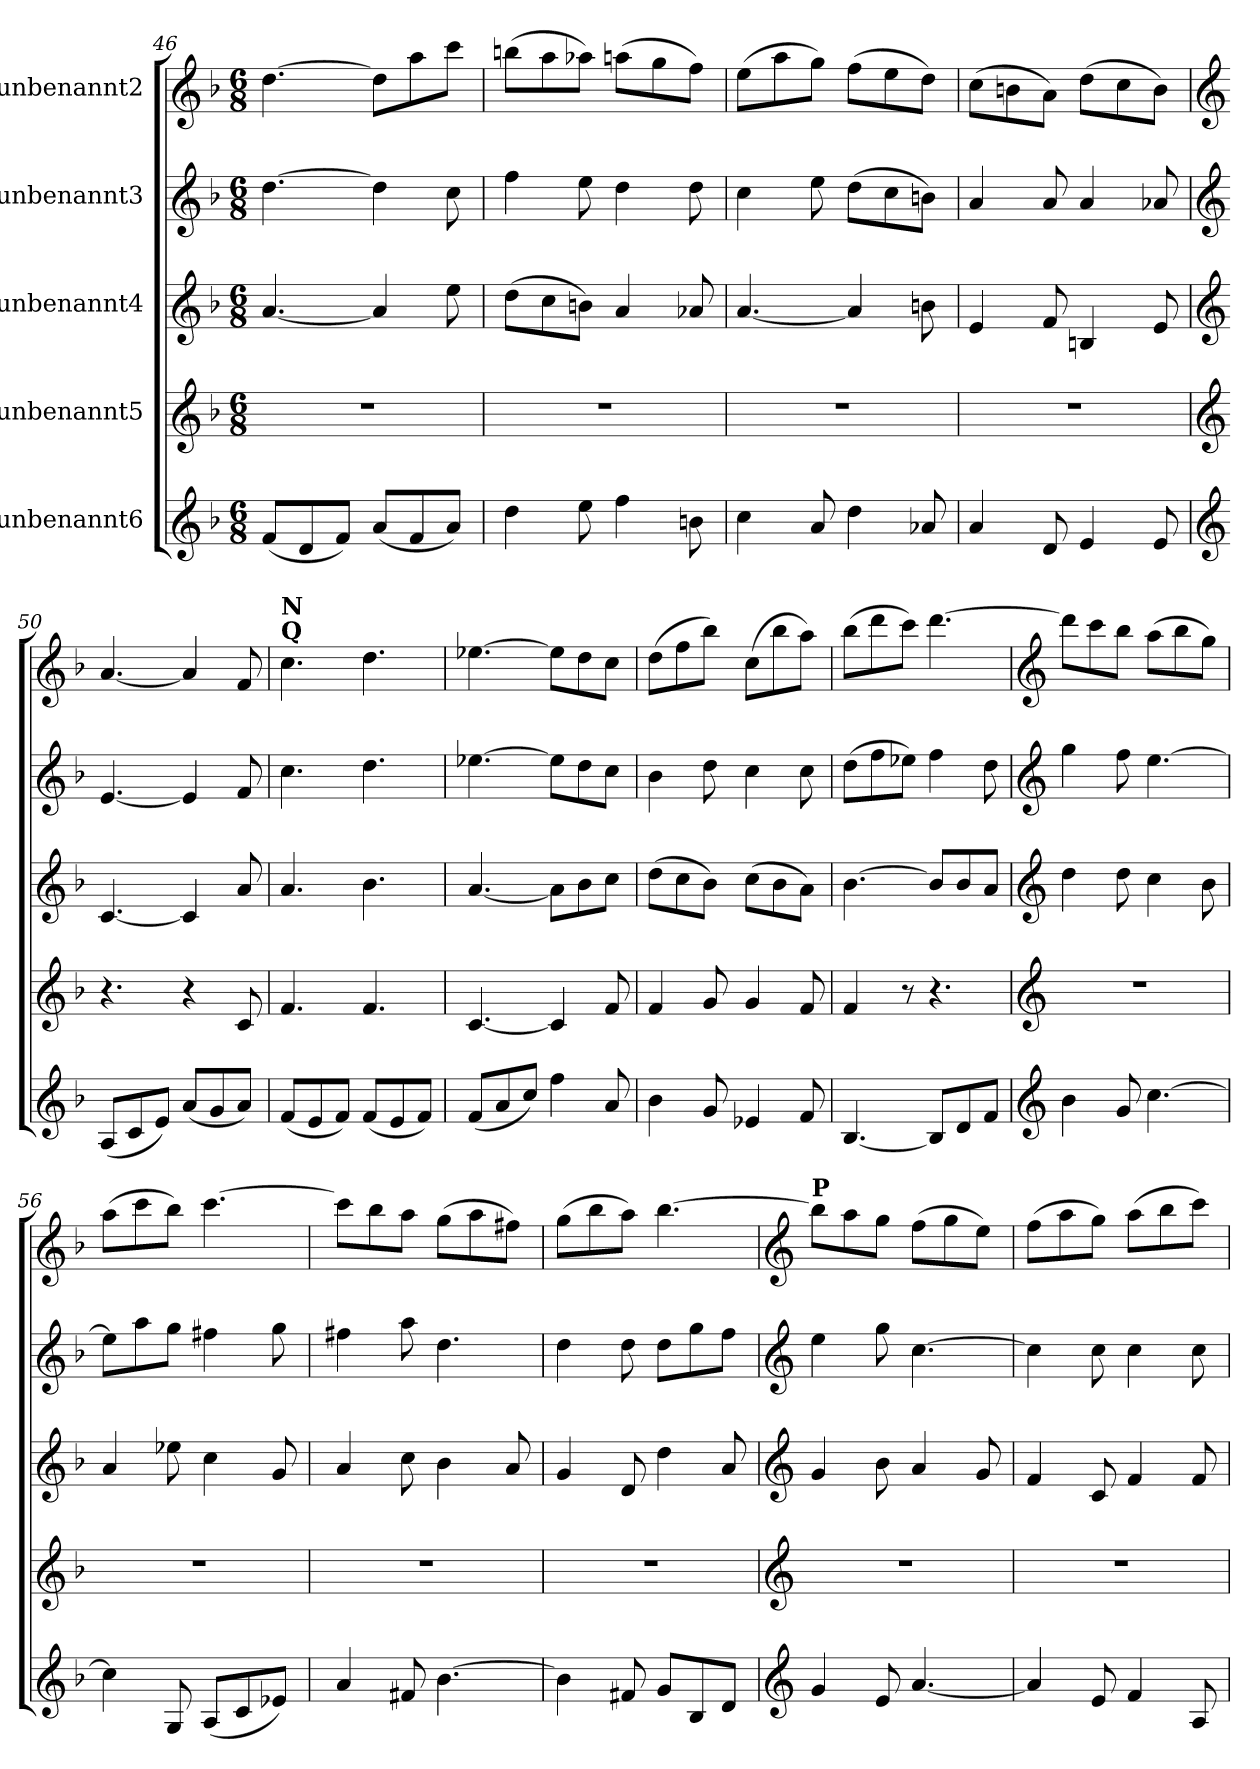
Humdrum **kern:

**kern	**kern	**kern	**kern	**kern
*part5	*part4	*part3	*part2	*part1
*staff5	*staff4	*staff3	*staff2	*staff1
*I"unbenannt6	*I"unbenannt5	*I"unbenannt4	*I"unbenannt3	*I"unbenannt2
*clefG2	*clefG2	*clefG2	*clefG2	*clefG2
*k[b-]	*k[b-]	*k[b-]	*k[b-]	*k[b-]
*M6/8	*M6/8	*M6/8	*M6/8	*M6/8
=46	=46	=46	=46	=46
(8f/L	2.r	[4.a/	[4.dd\	[4.dd\
8d/	.	.	.	.
8f/J)	.	.	.	.
(8a/L	.	4a/]	4dd\]	8dd\L]
8f/	.	.	.	8aa\
8a/J)	.	8ee\	8cc\	8ccc\J
=47	=47	=47	=47	=47
4dd\	2.r	(8dd\L	4ff\	(8bbn\L
.	.	8cc\	.	8aa\
8ee\	.	8bn\J)	8ee\	8aa-X\J)
4ff\	.	4a/	4dd\	(8aan\L
.	.	.	.	8gg\
8bn\	.	8a-X/	8dd\	8ff\J)
=48	=48	=48	=48	=48
4cc\	2.r	[4.a/	4cc\	(8ee\L
.	.	.	.	8aa\
8a/	.	.	8ee\	8gg\J)
4dd\	.	4a/]	(8dd\L	(8ff\L
.	.	.	8cc\	8ee\
8a-X/	.	8bn\	8bn\J)	8dd\J)
=49	=49	=49	=49	=49
4a/	2.r	4e/	4a/	(8cc\L
.	.	.	.	8bn\
8d/	.	8f/	8a/	8a\J)
4e/	.	4Bn/	4a/	(8dd\L
.	.	.	.	8cc\
8e/	.	8e/	8a-X/	8b\J)
!!LO:PB:g=z
=50	=50	=50	=50	=50
*clefG2	*clefG2	*clefG2	*clefG2	*clefG2
(8A/L	4.r	[4.c/	[4.e/	[4.a/
8c/	.	.	.	.
8e/J)	.	.	.	.
(8a/L	4r	4c/]	4e/]	4a/]
8g/	.	.	.	.
8a/J)	8c/	8a/	8f/	8f/
=51	=51	=51	=51	=51
!	!	!	!	!LO:TX:a:B:t=Q
!	!	!	!	!LO:TX:a:B:t=N
(8f/L	4.f/	4.a/	4.cc\	4.cc\
8e/	.	.	.	.
8f/J)	.	.	.	.
(8f/L	4.f/	4.b-\	4.dd\	4.dd\
8e/	.	.	.	.
8f/J)	.	.	.	.
=52	=52	=52	=52	=52
(8f/L	[4.c/	[4.a/	[4.ee-X\	[4.ee-X\
8a/	.	.	.	.
8cc/J)	.	.	.	.
4ff\	4c/]	8a\L]	8ee-\L]	8ee-\L]
.	.	8b-\	8dd\	8dd\
8a/	8f/	8cc\J	8cc\J	8cc\J
=53	=53	=53	=53	=53
4b-\	4f/	(8dd\L	4b-\	(8dd\L
.	.	8cc\	.	8ff\
8g/	8g/	8b-\J)	8dd\	8bb-\J)
4e-X/	4g/	(8cc\L	4cc\	(8cc\L
.	.	8b-\	.	8bb-\
8f/	8f/	8a\J)	8cc\	8aa\J)
=54	=54	=54	=54	=54
[4.B-/	4f/	[4.b-\	(8dd\L	(8bb-\L
.	.	.	8ff\	8ddd\
.	8r	.	8ee-X\J)	8ccc\J)
8B-/L]	4.r	8b-/L]	4ff\	[4.ddd\
8d/	.	8b-/	.	.
8f/J	.	8a/J	8dd\	.
!!LO:LB:g=z
=55	=55	=55	=55	=55
*clefG2	*clefG2	*clefG2	*clefG2	*clefG2
4b-\	2.r	4dd\	4gg\	8ddd\L]
.	.	.	.	8ccc\
8g/	.	8dd\	8ff\	8bb-\J
[4.cc\	.	4cc\	[4.ee\	(8aa\L
.	.	.	.	8bb-\
.	.	8b-\	.	8gg\J)
=56	=56	=56	=56	=56
4cc\]	2.r	4a/	8ee\L]	(8aa\L
.	.	.	8aa\	8ccc\
8G/	.	8ee-X\	8gg\J	8bb-\J)
(8A/L	.	4cc\	4ff#X\	[4.ccc\
8c/	.	.	.	.
8e-X/J)	.	8g/	8gg\	.
=57	=57	=57	=57	=57
4a/	2.r	4a/	4ff#X\	8ccc\L]
.	.	.	.	8bb-\
8f#X/	.	8cc\	8aa\	8aa\J
[4.b-\	.	4b-\	4.dd\	(8gg\L
.	.	.	.	8aa\
.	.	8a/	.	8ff#X\J)
=58	=58	=58	=58	=58
4b-\]	2.r	4g/	4dd\	(8gg\L
.	.	.	.	8bb-\
8f#X/	.	8d/	8dd\	8aa\J)
8g/L	.	4dd\	8dd\L	[4.bb-\
8B-/	.	.	8gg\	.
8d/J	.	8a/	8ff\J	.
!!LO:PB:g=z
=59	=59	=59	=59	=59
*clefG2	*clefG2	*clefG2	*clefG2	*clefG2
!	!	!	!	!LO:TX:a:B:t=P
4g/	2.r	4g/	4ee\	8bb-\L]
.	.	.	.	8aa\
8e/	.	8b-\	8gg\	8gg\J
[4.a/	.	4a/	[4.cc\	(8ff\L
.	.	.	.	8gg\
.	.	8g/	.	8ee\J)
=60	=60	=60	=60	=60
4a/]	2.r	4f/	4cc\]	(8ff\L
.	.	.	.	8aa\
8e/	.	8c/	8cc\	8gg\J)
4f/	.	4f/	4cc\	(8aa\L
.	.	.	.	8bb-\
8A/	.	8f/	8cc\	8ccc\J)
=	=	=	=	=
*-	*-	*-	*-	*-
